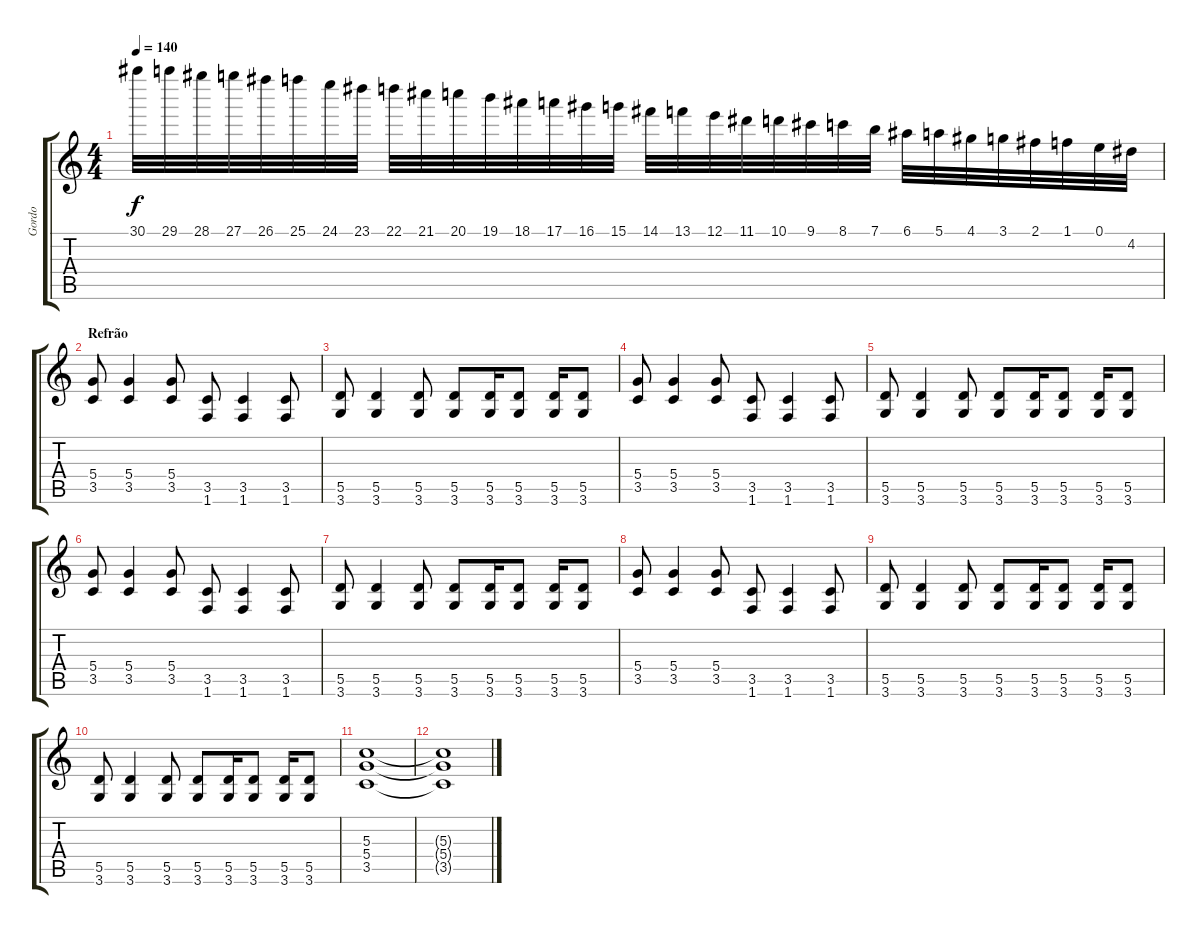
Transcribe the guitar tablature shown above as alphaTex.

\track ("Gordo" "Gordo") {instrument distortionguitar}
\staff {score tabs}
\tuning (E4 B3 G3 D3 A2 E2) {hide}
\ts (4 4)
\tempo 140
\clef g2
\ks c
30.1.32{dy f instrument guitarharmonics} 29.1.32 28.1.32 27.1.32 26.1.32 25.1.32 24.1.32 23.1.32 22.1.32 21.1.32 20.1.32 19.1.32 18.1.32 17.1.32 16.1.32 15.1.32 14.1.32 13.1.32 12.1.32 11.1.32 10.1.32 9.1.32 8.1.32 7.1.32 6.1.32 5.1.32 4.1.32 3.1.32 2.1.32 1.1.32 0.1.32 4.2.32 |
\section ("" "Refrão")
(5.4 3.5).8{instrument distortionguitar} (5.4 3.5).4 (5.4 3.5).8 (3.5 1.6).8 (3.5 1.6).4 (3.5 1.6).8 |
(5.5 3.6).8 (5.5 3.6).4 (5.5 3.6).8 (5.5 3.6).8 (5.5 3.6).16 (5.5 3.6).8 (5.5 3.6).16 (5.5 3.6).8 |
(5.4 3.5).8 (5.4 3.5).4 (5.4 3.5).8 (3.5 1.6).8 (3.5 1.6).4 (3.5 1.6).8 |
(5.5 3.6).8 (5.5 3.6).4 (5.5 3.6).8 (5.5 3.6).8 (5.5 3.6).16 (5.5 3.6).8 (5.5 3.6).16 (5.5 3.6).8 |
(5.4 3.5).8 (5.4 3.5).4 (5.4 3.5).8 (3.5 1.6).8 (3.5 1.6).4 (3.5 1.6).8 |
(5.5 3.6).8 (5.5 3.6).4 (5.5 3.6).8 (5.5 3.6).8 (5.5 3.6).16 (5.5 3.6).8 (5.5 3.6).16 (5.5 3.6).8 |
(5.4 3.5).8 (5.4 3.5).4 (5.4 3.5).8 (3.5 1.6).8 (3.5 1.6).4 (3.5 1.6).8 |
(5.5 3.6).8 (5.5 3.6).4 (5.5 3.6).8 (5.5 3.6).8 (5.5 3.6).16 (5.5 3.6).8 (5.5 3.6).16 (5.5 3.6).8 |
(5.5 3.6).8 (5.5 3.6).4 (5.5 3.6).8 (5.5 3.6).8 (5.5 3.6).16 (5.5 3.6).8 (5.5 3.6).16 (5.5 3.6).8 |
(5.3 5.4 3.5).1 |
(5.3{t} 5.4{t} 3.5{t}).1{volume 0}
